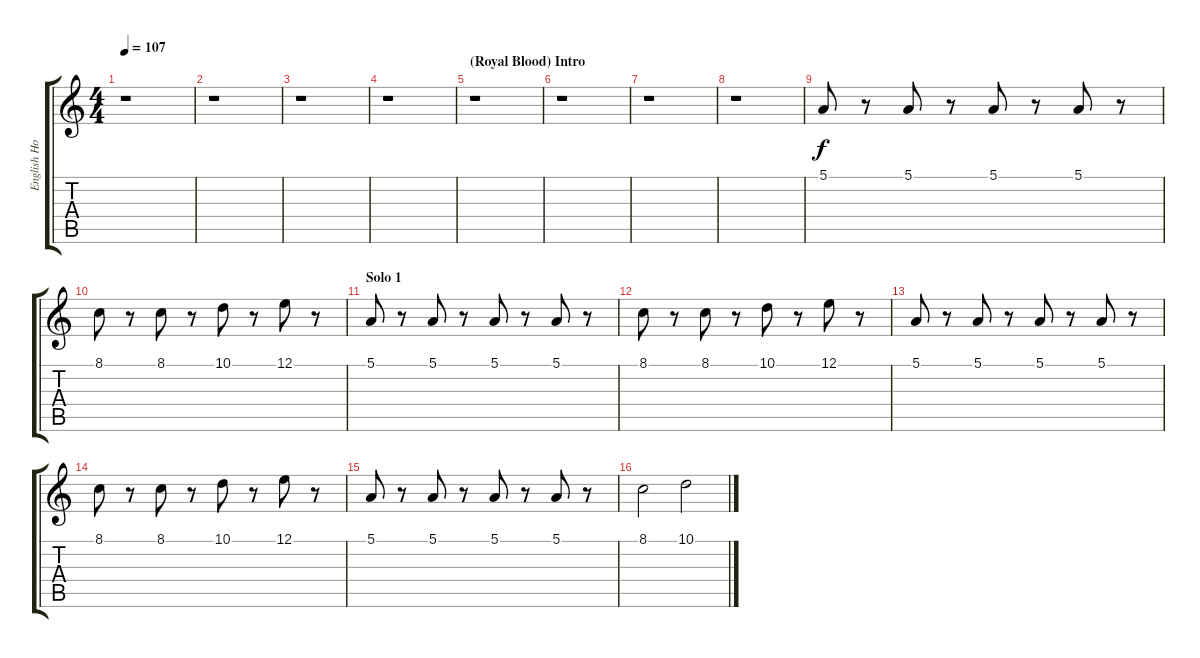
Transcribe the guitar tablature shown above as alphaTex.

\track ("English Horn" "English Ho") {instrument englishhorn}
\staff {score tabs}
\tuning (E4 B3 G3 D3 A2 E2) {hide}
\ts (4 4)
\tempo 107
\clef g2
\ks c
r.1{dy f} |
r.1 |
r.1 |
r.1 |
\section ("" "(Royal Blood) Intro")
r.1 |
r.1 |
r.1 |
r.1 |
5.1.8 r.8 5.1.8 r.8 5.1.8 r.8 5.1.8 r.8 |
8.1.8 r.8 8.1.8 r.8 10.1.8 r.8 12.1.8 r.8 |
\section ("" "Solo 1")
5.1.8 r.8 5.1.8 r.8 5.1.8 r.8 5.1.8 r.8 |
8.1.8 r.8 8.1.8 r.8 10.1.8 r.8 12.1.8 r.8 |
5.1.8 r.8 5.1.8 r.8 5.1.8 r.8 5.1.8 r.8 |
8.1.8 r.8 8.1.8 r.8 10.1.8 r.8 12.1.8 r.8 |
5.1.8 r.8 5.1.8 r.8 5.1.8 r.8 5.1.8 r.8 |
8.1.2 10.1.2
